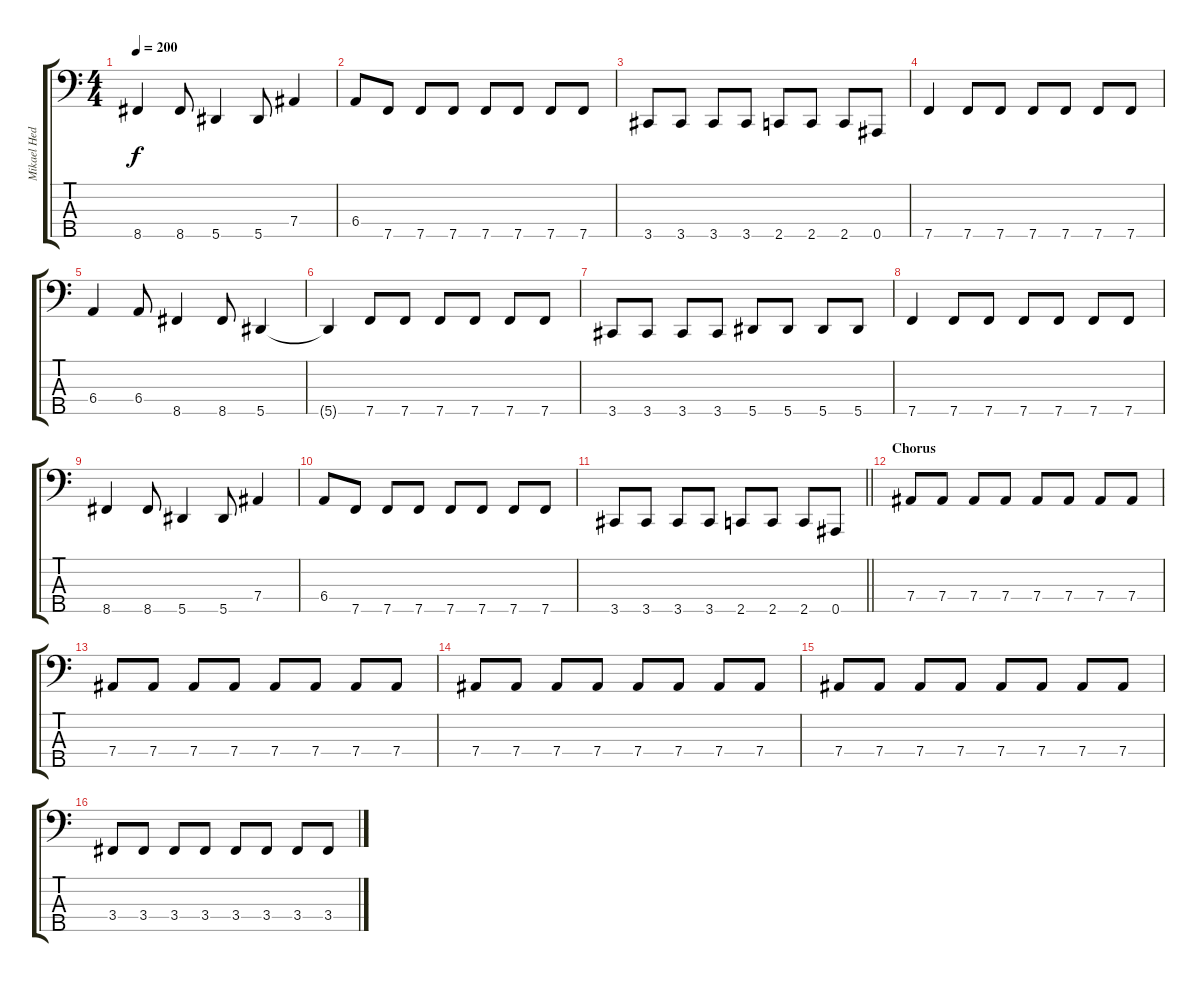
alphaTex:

\track ("Mikael Hedlund" "Mikael Hed") {instrument electricbassfinger}
\staff {score tabs}
\tuning (Gb2 Db2 Ab1 Eb1 Bb0) {hide}
\ts (4 4)
\tempo 200
\clef f4
\ks c
8.5.4{dy f} 8.5.8 5.5.4 5.5.8 7.4.4 |
6.4.8 7.5.8 7.5.8 7.5.8 7.5.8 7.5.8 7.5.8 7.5.8 |
3.5.8 3.5.8 3.5.8 3.5.8 2.5.8 2.5.8 2.5.8 0.5.8 |
7.5.4 7.5.8 7.5.8 7.5.8 7.5.8 7.5.8 7.5.8 |
6.4.4 6.4.8 8.5.4 8.5.8 5.5.4 |
5.5{t}.4 7.5.8 7.5.8 7.5.8 7.5.8 7.5.8 7.5.8 |
3.5.8 3.5.8 3.5.8 3.5.8 5.5.8 5.5.8 5.5.8 5.5.8 |
7.5.4 7.5.8 7.5.8 7.5.8 7.5.8 7.5.8 7.5.8 |
8.5.4 8.5.8 5.5.4 5.5.8 7.4.4 |
6.4.8 7.5.8 7.5.8 7.5.8 7.5.8 7.5.8 7.5.8 7.5.8 |
\barLineRight lightlight
3.5.8 3.5.8 3.5.8 3.5.8 2.5.8 2.5.8 2.5.8 0.5.8 |
\section ("" "Chorus")
7.4.8 7.4.8 7.4.8 7.4.8 7.4.8 7.4.8 7.4.8 7.4.8 |
7.4.8 7.4.8 7.4.8 7.4.8 7.4.8 7.4.8 7.4.8 7.4.8 |
7.4.8 7.4.8 7.4.8 7.4.8 7.4.8 7.4.8 7.4.8 7.4.8 |
7.4.8 7.4.8 7.4.8 7.4.8 7.4.8 7.4.8 7.4.8 7.4.8 |
3.4.8 3.4.8 3.4.8 3.4.8 3.4.8 3.4.8 3.4.8 3.4.8
